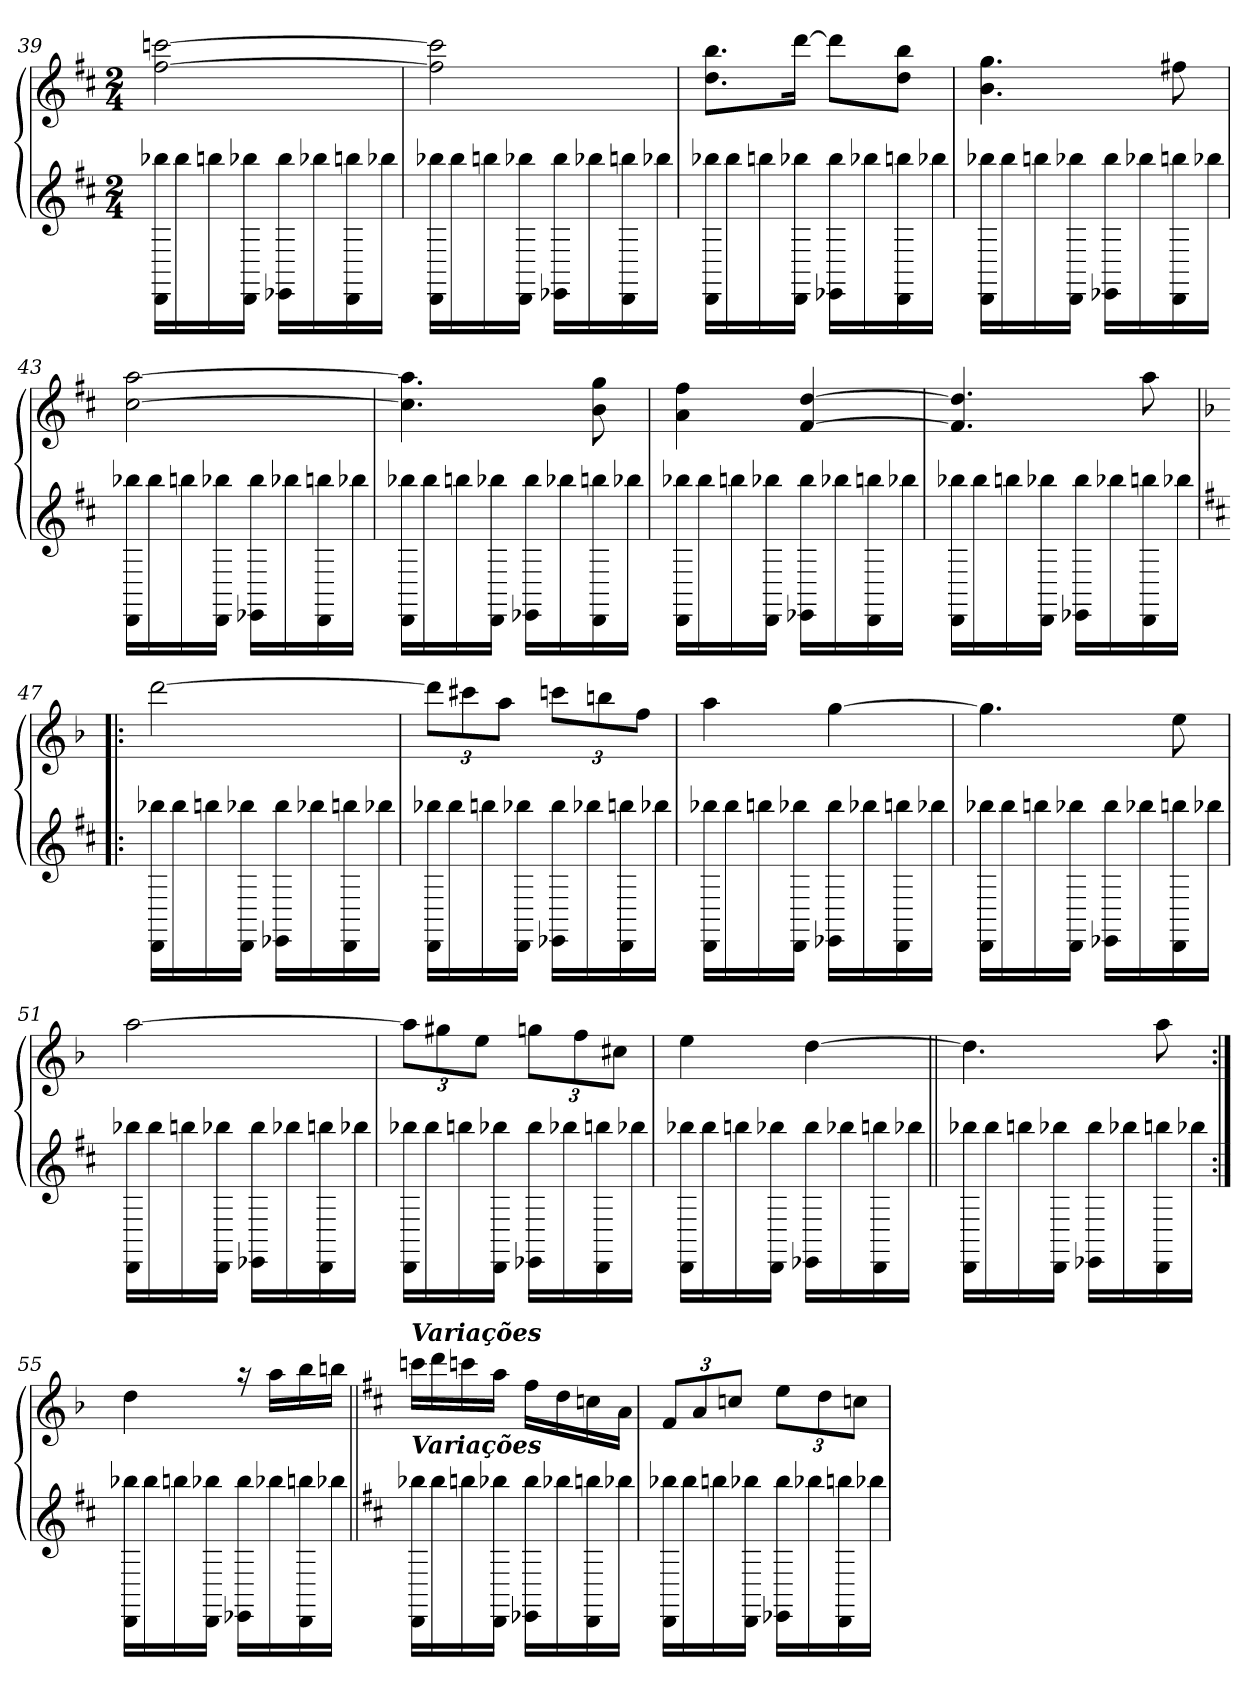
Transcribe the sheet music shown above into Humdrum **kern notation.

**kern	**kern
*part2	*part1
*staff2	*staff1
*clefG2	*clefG2
*k[f#c#]	*k[f#c#]
*D:	*D:
*M2/4	*M2/4
=39	=39
*	*^
16DD\ 16bb-X\LL	[<2ff#\ [<2cccn\	2ryy
16bb-\	.	.
16bbn\	.	.
16DD\ 16bb-X\JJ	.	.
16EE-X\ 16bb-\LL	.	.
16bb-X\	.	.
16DD\ 16bbn\	.	.
16bb-X\JJ	.	.
=40	=40	=40
16DD\ 16bb-X\LL	2ff#\] 2cccn\]	2ryy
16bb-\	.	.
16bbn\	.	.
16DD\ 16bb-X\JJ	.	.
16EE-X\ 16bb-\LL	.	.
16bb-X\	.	.
16DD\ 16bbn\	.	.
16bb-X\JJ	.	.
=41	=41	=41
16DD\ 16bb-X\LL	8.dd\ 8.bb\L	2ryy
16bb-\	.	.
16bbn\	.	.
16DD\ 16bb-X\JJ	[<16ddd\Jk	.
16EE-X\ 16bb-\LL	8ddd\L]	.
16bb-X\	.	.
16DD\ 16bbn\	8dd\ 8bb\J	.
16bb-X\JJ	.	.
=42	=42	=42
16DD\ 16bb-X\LL	4.b\ 4.gg\	2ryy
16bb-\	.	.
16bbn\	.	.
16DD\ 16bb-X\JJ	.	.
16EE-X\ 16bb-\LL	.	.
16bb-X\	.	.
16DD\ 16bbn\	8ff#X\	.
16bb-X\JJ	.	.
=43	=43	=43
16DD\ 16bb-X\LL	[<2cc#\ [<2aa\	2ryy
16bb-\	.	.
16bbn\	.	.
16DD\ 16bb-X\JJ	.	.
16EE-X\ 16bb-\LL	.	.
16bb-X\	.	.
16DD\ 16bbn\	.	.
16bb-X\JJ	.	.
!!LO:LB:g=z	!!
=44	=44	=44
16DD\ 16bb-X\LL	4.cc#\] 4.aa\]	2ryy
16bb-\	.	.
16bbn\	.	.
16DD\ 16bb-X\JJ	.	.
16EE-X\ 16bb-\LL	.	.
16bb-X\	.	.
16DD\ 16bbn\	8b\ 8gg\	.
16bb-X\JJ	.	.
=45	=45	=45
16DD\ 16bb-X\LL	4a\ 4ff#\	2ryy
16bb-\	.	.
16bbn\	.	.
16DD\ 16bb-X\JJ	.	.
16EE-X\ 16bb-\LL	[>4f#/ [>4dd/	.
16bb-X\	.	.
16DD\ 16bbn\	.	.
16bb-X\JJ	.	.
=46	=46	=46
16DD\ 16bb-X\LL	4.f#/] 4.dd/]	2ryy
16bb-\	.	.
16bbn\	.	.
16DD\ 16bb-X\JJ	.	.
16EE-X\ 16bb-\LL	.	.
16bb-X\	.	.
16DD\ 16bbn\	8aa\	.
16bb-X\JJ	.	.
=47!|:	=47!|:	=47!|:
*	*k[b-]	*
*	*F:	*
16DD\ 16bb-X\LL	[<2ddd\	2ryy
16bb-\	.	.
16bbn\	.	.
16DD\ 16bb-X\JJ	.	.
16EE-X\ 16bb-\LL	.	.
16bb-X\	.	.
16DD\ 16bbn\	.	.
16bb-X\JJ	.	.
=48	=48	=48
16DD\ 16bb-X\LL	12ddd\L]	2ryy
16bb-\	.	.
.	12ccc#X\	.
16bbn\	.	.
.	12aa\J	.
16DD\ 16bb-X\JJ	.	.
16EE-X\ 16bb-\LL	12cccn\L	.
16bb-X\	.	.
.	12bbn\	.
16DD\ 16bbn\	.	.
.	12ff\J	.
16bb-X\JJ	.	.
=49	=49	=49
16DD\ 16bb-X\LL	4aa\	2ryy
16bb-\	.	.
16bbn\	.	.
16DD\ 16bb-X\JJ	.	.
16EE-X\ 16bb-\LL	[<4gg\	.
16bb-X\	.	.
16DD\ 16bbn\	.	.
16bb-X\JJ	.	.
!!LO:LB:g=z	!!
=50	=50	=50
16DD\ 16bb-X\LL	4.gg\]	2ryy
16bb-\	.	.
16bbn\	.	.
16DD\ 16bb-X\JJ	.	.
16EE-X\ 16bb-\LL	.	.
16bb-X\	.	.
16DD\ 16bbn\	8ee\	.
16bb-X\JJ	.	.
=51	=51	=51
16DD\ 16bb-X\LL	[<2aa\	2ryy
16bb-\	.	.
16bbn\	.	.
16DD\ 16bb-X\JJ	.	.
16EE-X\ 16bb-\LL	.	.
16bb-X\	.	.
16DD\ 16bbn\	.	.
16bb-X\JJ	.	.
=52	=52	=52
16DD\ 16bb-X\LL	12aa\L]	2ryy
16bb-\	.	.
.	12gg#X\	.
16bbn\	.	.
.	12ee\J	.
16DD\ 16bb-X\JJ	.	.
16EE-X\ 16bb-\LL	12ggn\L	.
16bb-X\	.	.
.	12ff\	.
16DD\ 16bbn\	.	.
.	12cc#X\J	.
16bb-X\JJ	.	.
=53	=53	=53
16DD\ 16bb-X\LL	4ee\	2ryy
16bb-\	.	.
16bbn\	.	.
16DD\ 16bb-X\JJ	.	.
16EE-X\ 16bb-\LL	[<4dd\	.
16bb-X\	.	.
16DD\ 16bbn\	.	.
16bb-X\JJ	.	.
=54||	=54||	=54||
16DD\ 16bb-X\LL	4.dd\]	2ryy
16bb-\	.	.
16bbn\	.	.
16DD\ 16bb-X\JJ	.	.
16EE-X\ 16bb-\LL	.	.
16bb-X\	.	.
16DD\ 16bbn\	8aa\	.
16bb-X\JJ	.	.
=55:|!	=55:|!	=55:|!
16DD\ 16bb-X\LL	4dd\	2ryy
16bb-\	.	.
16bbn\	.	.
16DD\ 16bb-X\JJ	.	.
16EE-X\ 16bb-\LL	16raa	.
16bb-X\	16aa\LL	.
16DD\ 16bbn\	16bb-\	.
16bb-X\JJ	16bbn\JJ	.
!!LO:LB:g=z	!!
=56||	=56||	=56||
*	*k[f#c#]	*
*	*D:	*
!	!LO:TX:a:Bi:t=Variações	!
!LO:TX:a:Bi:t=Variações	!	!
16DD\ 16bb-X\LL	16cccn\LL	2ryy
16bb-\	16ddd\	.
16bbn\	16cccn\	.
16DD\ 16bb-X\JJ	16aa\JJ	.
16EE-X\ 16bb-\LL	16ff#\LL	.
16bb-X\	16dd\	.
16DD\ 16bbn\	16ccn\	.
16bb-X\JJ	16a\JJ	.
=57	=57	=57
16DD\ 16bb-X\LL	12f#/L	2ryy
16bb-\	.	.
.	12a/	.
16bbn\	.	.
.	12ccn/J	.
16DD\ 16bb-X\JJ	.	.
16EE-X\ 16bb-\LL	12ee\L	.
16bb-X\	.	.
.	12dd\	.
16DD\ 16bbn\	.	.
.	12ccn\J	.
16bb-X\JJ	.	.
*	*v	*v
=	=
*-	*-
